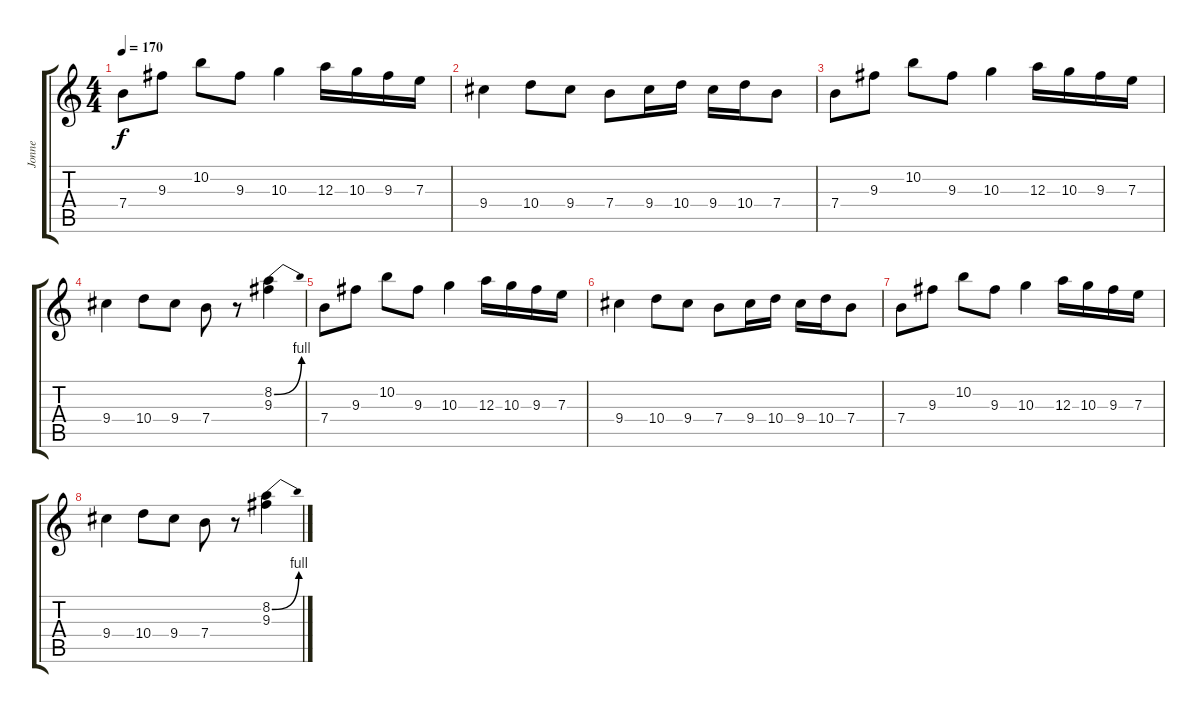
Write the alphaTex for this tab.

\track ("Jonne" "Jonne") {instrument distortionguitar}
\staff {score tabs}
\tuning (Gb4 Db4 A3 E3 B2 Gb2) {hide}
\ts (4 4)
\tempo 170
\clef g2
\ks c
7.4.8{dy f} 9.3.8 10.2.8 9.3.8 10.3.4 12.3.16 10.3.16 9.3.16 7.3.16 |
9.4.4 10.4.8 9.4.8 7.4.8 9.4.16 10.4.16 9.4.16 10.4.16 7.4.8 |
7.4.8 9.3.8 10.2.8 9.3.8 10.3.4 12.3.16 10.3.16 9.3.16 7.3.16 |
9.4.4 10.4.8 9.4.8 7.4.8 r.8 (8.2{be (bend 0 0 60 4)} 9.3).4 |
7.4.8 9.3.8 10.2.8 9.3.8 10.3.4 12.3.16 10.3.16 9.3.16 7.3.16 |
9.4.4 10.4.8 9.4.8 7.4.8 9.4.16 10.4.16 9.4.16 10.4.16 7.4.8 |
7.4.8 9.3.8 10.2.8 9.3.8 10.3.4 12.3.16 10.3.16 9.3.16 7.3.16 |
9.4.4 10.4.8 9.4.8 7.4.8 r.8 (8.2{be (bend 0 0 60 4)} 9.3).4
